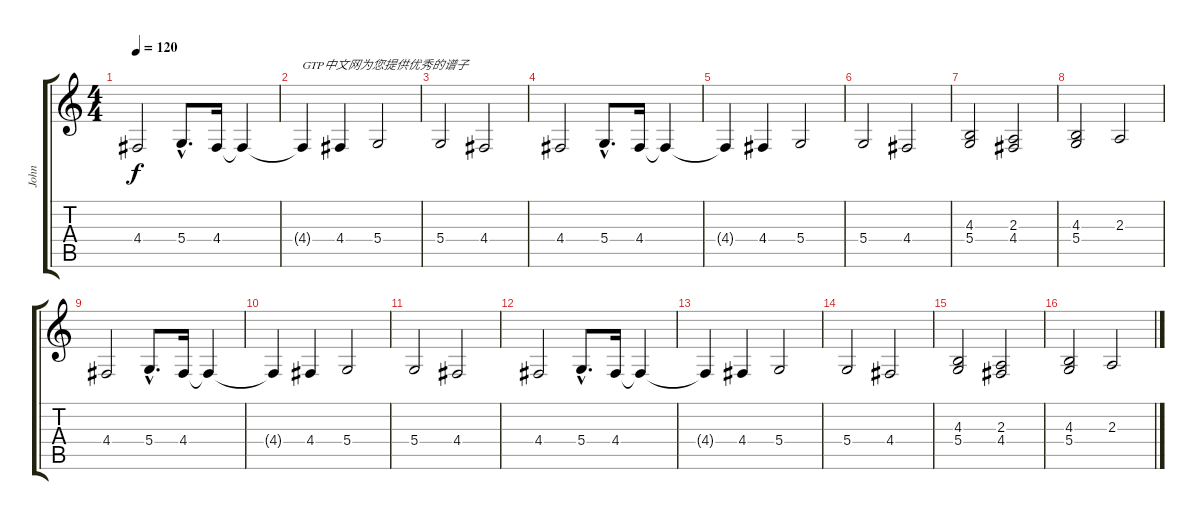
\track ("John" "John") {instrument drawbarorgan}
\staff {score tabs}
\tuning (E4 B3 G3 D3 A2 E2) {hide}
\ts (4 4)
\tempo 120
\clef g2
\ks c
4.4.2{dy f instrument drawbarorgan} 5.4{hac}.8{d} 4.4.16 4.4{t}.4 |
4.4{t}.4{txt "GTP中文网为您提供优秀的谱子"} 4.4.4 5.4.2 |
5.4.2 4.4.2 |
4.4.2 5.4{hac}.8{d} 4.4.16 4.4{t}.4 |
4.4{t}.4 4.4.4 5.4.2 |
5.4.2 4.4.2 |
(4.3 5.4).2 (2.3 4.4).2 |
(4.3 5.4).2 2.3.2 |
4.4.2 5.4{hac}.8{d} 4.4.16 4.4{t}.4 |
4.4{t}.4 4.4.4 5.4.2 |
5.4.2 4.4.2 |
4.4.2 5.4{hac}.8{d} 4.4.16 4.4{t}.4 |
4.4{t}.4 4.4.4 5.4.2 |
5.4.2 4.4.2 |
(4.3 5.4).2 (2.3 4.4).2 |
(4.3 5.4).2 2.3.2
